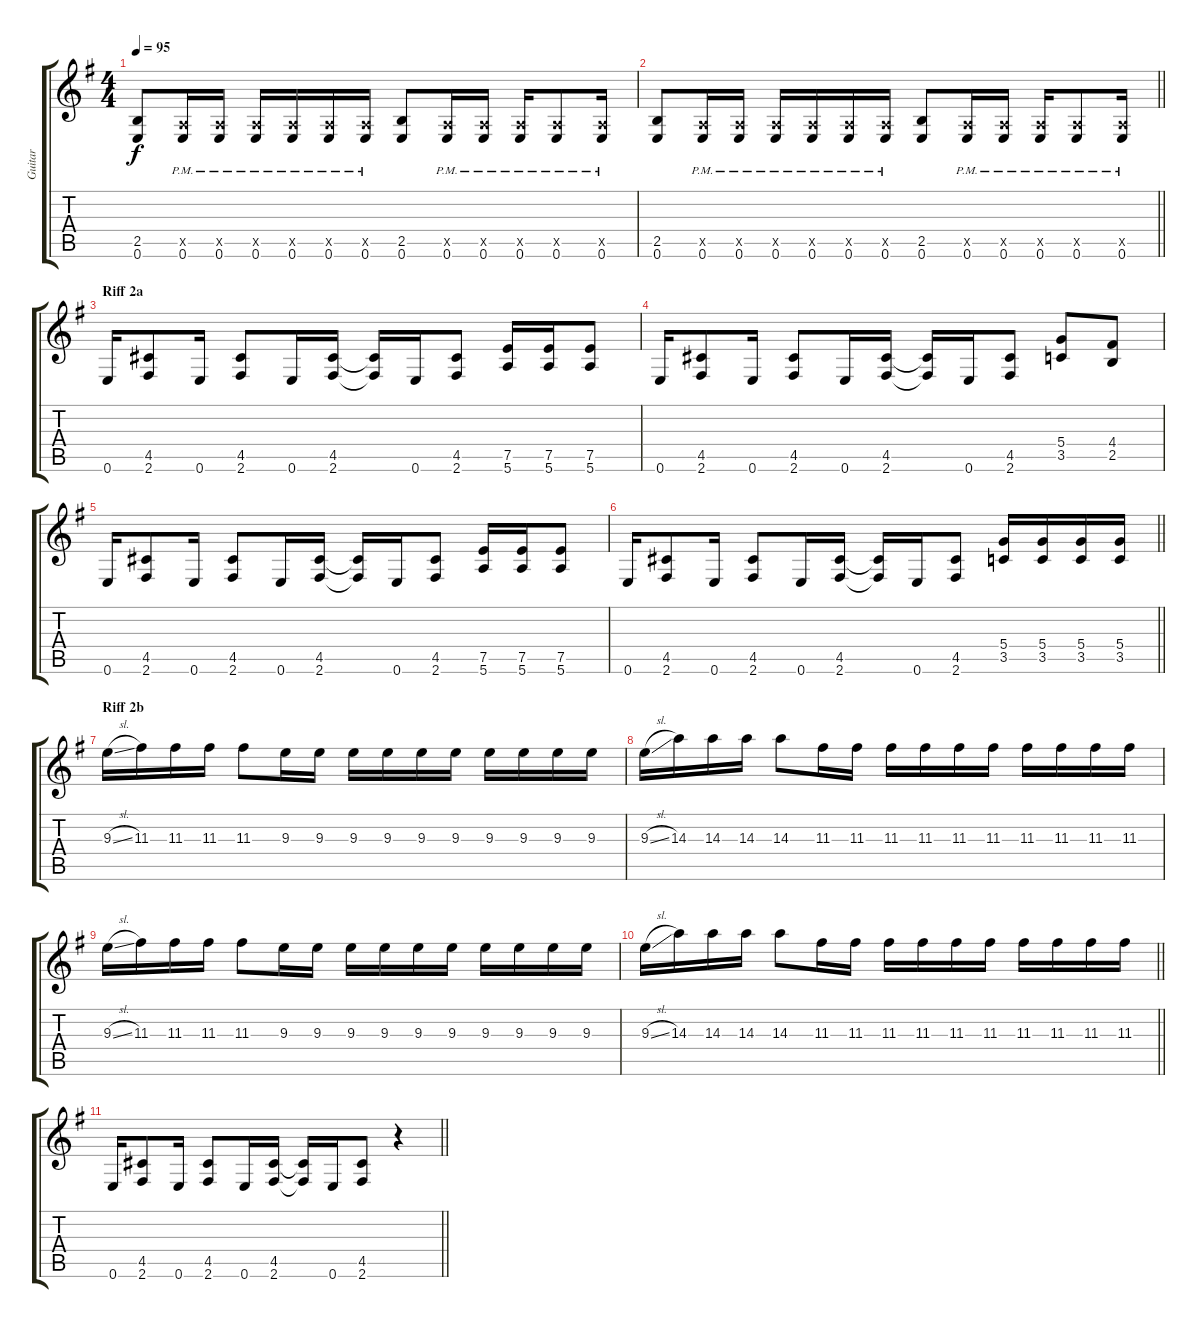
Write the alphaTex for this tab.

\track ("Guitar" "Guitar") {instrument distortionguitar}
\staff {score tabs}
\tuning (E4 B3 G3 D3 A2 E2) {hide}
\ts (4 4)
\tempo 95
\clef g2
\ks eminor
(2.5 0.6).8{dy f instrument distortionguitar} (0.5{x} 0.6{pm}).16 (0.5{x} 0.6{pm}).16 (0.5{x} 0.6{pm}).16 (0.5{x} 0.6{pm}).16 (0.5{x} 0.6{pm}).16 (0.5{x} 0.6{pm}).16 (2.5 0.6).8 (0.5{x} 0.6{pm}).16 (0.5{x} 0.6{pm}).16 (0.5{x} 0.6{pm}).16 (0.5{x} 0.6{pm}).8 (0.5{x} 0.6{pm}).16 |
\barLineRight lightlight
(2.5 0.6).8 (0.5{x} 0.6{pm}).16 (0.5{x} 0.6{pm}).16 (0.5{x} 0.6{pm}).16 (0.5{x} 0.6{pm}).16 (0.5{x} 0.6{pm}).16 (0.5{x} 0.6{pm}).16 (2.5 0.6).8 (0.5{x} 0.6{pm}).16 (0.5{x} 0.6{pm}).16 (0.5{x} 0.6{pm}).16 (0.5{x} 0.6{pm}).8 (0.5{x} 0.6{pm}).16 |
\section ("" "Riff 2a")
0.6.16 (4.5 2.6).8 0.6.16 (4.5 2.6).8 0.6.16 (4.5 2.6).16 (4.5{t} 2.6{t}).16 0.6.16 (4.5 2.6).8 (7.5 5.6).16 (7.5 5.6).16 (7.5 5.6).8 |
0.6.16 (4.5 2.6).8 0.6.16 (4.5 2.6).8 0.6.16 (4.5 2.6).16 (4.5{t} 2.6{t}).16 0.6.16 (4.5 2.6).8 (5.4 3.5).8 (4.4 2.5).8 |
0.6.16 (4.5 2.6).8 0.6.16 (4.5 2.6).8 0.6.16 (4.5 2.6).16 (4.5{t} 2.6{t}).16 0.6.16 (4.5 2.6).8 (7.5 5.6).16 (7.5 5.6).16 (7.5 5.6).8 |
\barLineRight lightlight
0.6.16 (4.5 2.6).8 0.6.16 (4.5 2.6).8 0.6.16 (4.5 2.6).16 (4.5{t} 2.6{t}).16 0.6.16 (4.5 2.6).8 (5.4 3.5).16 (5.4 3.5).16 (5.4 3.5).16 (5.4 3.5).16 |
\section ("" "Riff 2b")
9.3{sl}.16 11.3.16 11.3.16 11.3.16 11.3.8 9.3.16 9.3.16 9.3.16 9.3.16 9.3.16 9.3.16 9.3.16 9.3.16 9.3.16 9.3.16 |
9.3{sl}.16 14.3.16 14.3.16 14.3.16 14.3.8 11.3.16 11.3.16 11.3.16 11.3.16 11.3.16 11.3.16 11.3.16 11.3.16 11.3.16 11.3.16 |
9.3{sl}.16 11.3.16 11.3.16 11.3.16 11.3.8 9.3.16 9.3.16 9.3.16 9.3.16 9.3.16 9.3.16 9.3.16 9.3.16 9.3.16 9.3.16 |
\barLineRight lightlight
9.3{sl}.16 14.3.16 14.3.16 14.3.16 14.3.8 11.3.16 11.3.16 11.3.16 11.3.16 11.3.16 11.3.16 11.3.16 11.3.16 11.3.16 11.3.16 |
\barLineRight lightlight
0.6.16 (4.5 2.6).8 0.6.16 (4.5 2.6).8 0.6.16 (4.5 2.6).16 (4.5{t} 2.6{t}).16 0.6.16 (4.5 2.6).8 r.4
